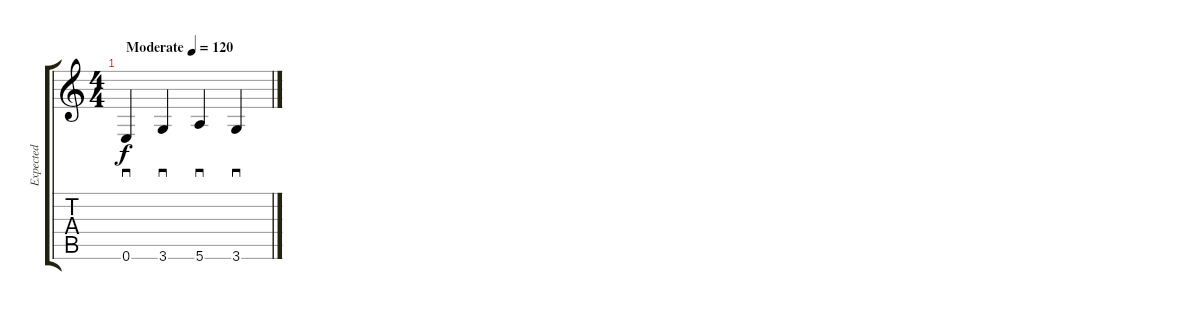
\track ("Expected" "Expected") {instrument acousticguitarsteel}
\staff {score tabs}
\tuning (E4 B3 G3 D3 A2 E2) {hide}
\ts (4 4)
\tempo (120 "Moderate")
\clef g2
\ks c
0.6.4{sd dy f instrument acousticguitarsteel} 3.6.4{sd} 5.6.4{sd} 3.6.4{sd}
